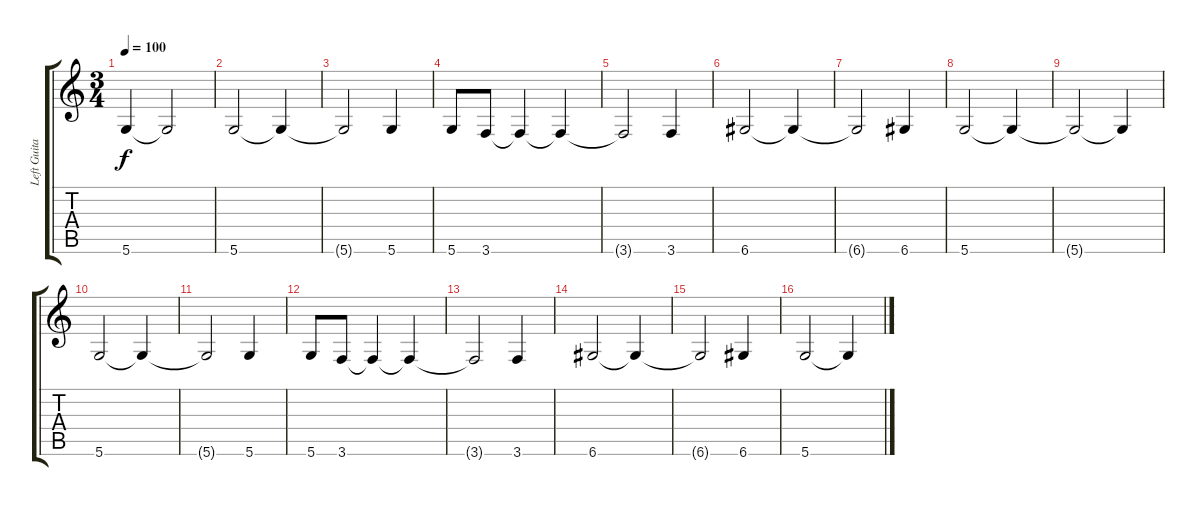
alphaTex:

\track ("Left Guitar" "Left Guita") {instrument distortionguitar}
\staff {score tabs}
\tuning (D4 A3 F3 C3 G2 D2) {hide}
\ts (3 4)
\tempo 100
\clef g2
\ks c
5.6{t}.4{dy f} 5.6{t}.2 |
5.6.2 5.6{t}.4 |
5.6{t}.2 5.6.4 |
5.6.8 3.6.8 3.6{t}.4 3.6{t}.4 |
3.6{t}.2 3.6.4 |
6.6.2 6.6{t}.4 |
6.6{t}.2 6.6.4 |
5.6.2 5.6{t}.4 |
5.6{t}.2 5.6{t}.4 |
5.6.2 5.6{t}.4 |
5.6{t}.2 5.6.4 |
5.6.8 3.6.8 3.6{t}.4 3.6{t}.4 |
3.6{t}.2 3.6.4 |
6.6.2 6.6{t}.4 |
6.6{t}.2 6.6.4 |
5.6.2 5.6{t}.4
